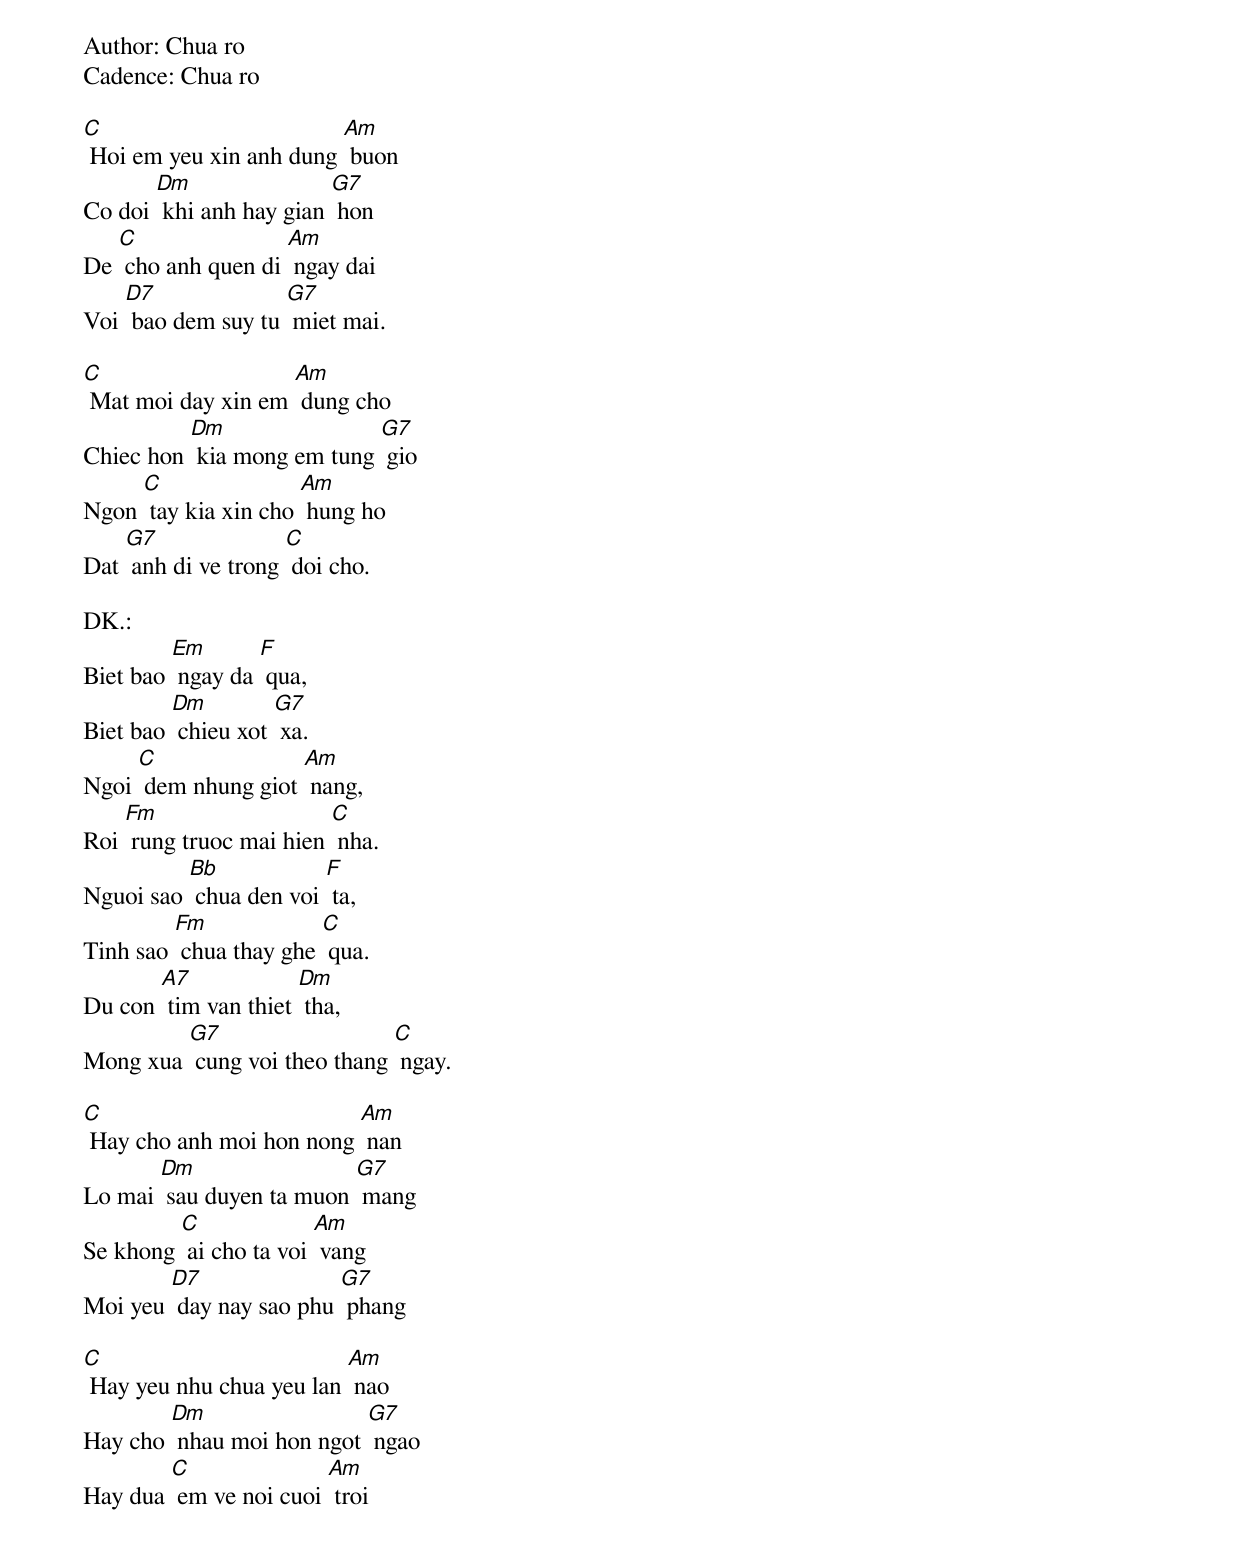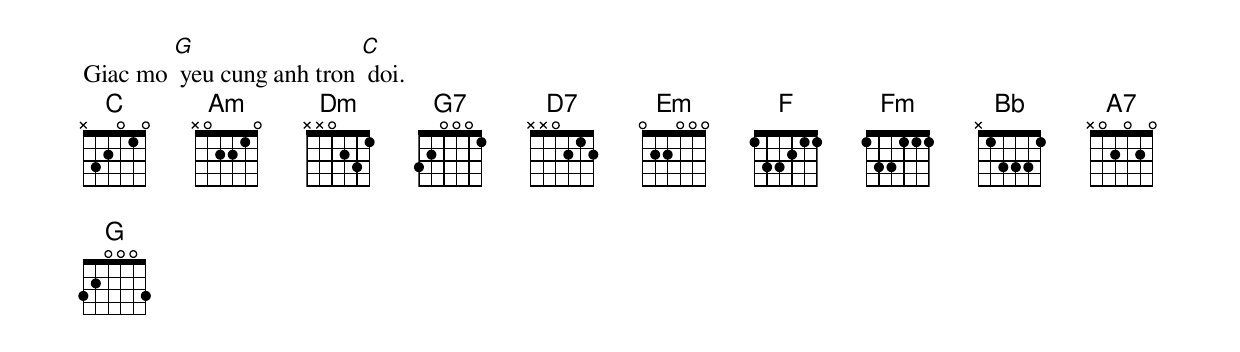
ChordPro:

Author: Chua ro
Cadence: Chua ro

[C] Hoi em yeu xin anh dung [Am] buon
Co doi [Dm] khi anh hay gian [G7] hon
De [C] cho anh quen di [Am] ngay dai
Voi [D7] bao dem suy tu [G7] miet mai.

[C] Mat moi day xin em [Am] dung cho
Chiec hon [Dm] kia mong em tung [G7] gio
Ngon [C] tay kia xin cho [Am] hung ho
Dat [G7] anh di ve trong [C] doi cho.

DK.:
Biet bao [Em] ngay da [F] qua,
Biet bao [Dm] chieu xot [G7] xa.
Ngoi [C] dem nhung giot [Am] nang,
Roi [Fm] rung truoc mai hien [C] nha.
Nguoi sao [Bb] chua den voi [F] ta,
Tinh sao [Fm] chua thay ghe [C] qua.
Du con [A7] tim van thiet [Dm] tha,
Mong xua [G7] cung voi theo thang [C] ngay.

[C] Hay cho anh moi hon nong [Am] nan
Lo mai [Dm] sau duyen ta muon [G7] mang
Se khong [C] ai cho ta voi [Am] vang
Moi yeu [D7] day nay sao phu [G7] phang

[C] Hay yeu nhu chua yeu lan [Am] nao
Hay cho [Dm] nhau moi hon ngot [G7] ngao
Hay dua [C] em ve noi cuoi [Am] troi
Giac mo [G] yeu cung anh tron [C] doi.
